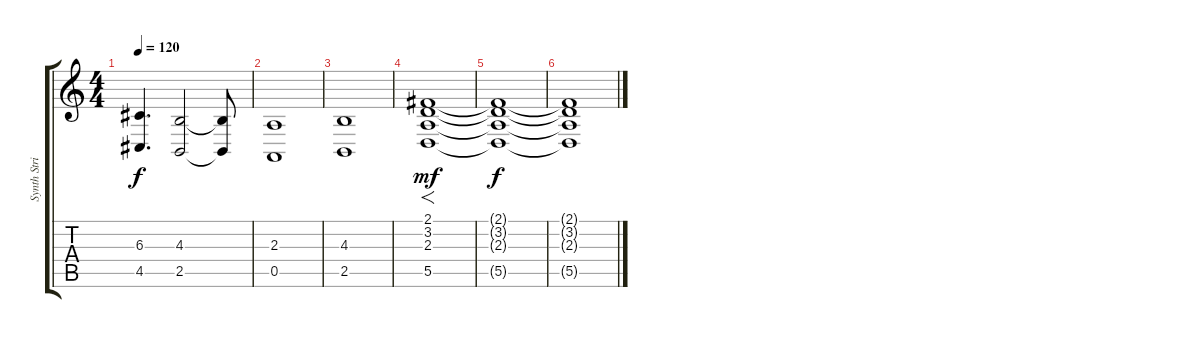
\track ("Synth Strings" "Synth Stri") {instrument stringensemble1}
\staff {score tabs}
\tuning (E4 B3 G3 D3 A2 E2) {hide}
\ts (4 4)
\tempo 120
\clef g2
\ks c
(6.3 4.5).4{d dy f} (4.3 2.5).2 (4.3{t} 2.5{t}).8 |
(2.3 0.5).1 |
(4.3 2.5).1 |
(2.1 3.2 2.3 5.5).1{f dy mf} |
(2.1{t} 3.2{t} 2.3{t} 5.5{t}).1{dy f} |
(2.1{t} 3.2{t} 2.3{t} 5.5{t}).1
